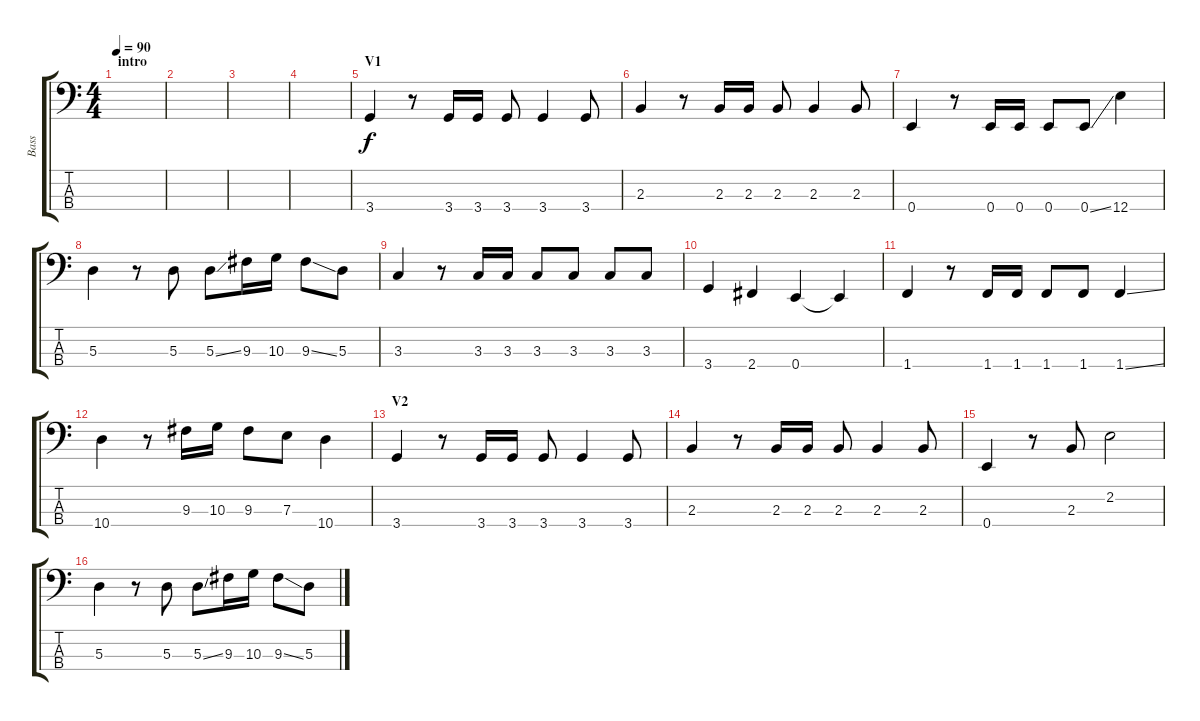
\track ("Bass" "Bass") {instrument electricbassfinger}
\staff {score tabs}
\tuning (G2 D2 A1 E1) {hide}
\ts (4 4)
\section ("" "intro")
\tempo 90
\clef f4
\ks c
|
|
|
|
\section ("" "V1")
3.4.4 r.8 3.4.16 3.4.16 3.4.8 3.4.4 3.4.8 |
2.3.4 r.8 2.3.16 2.3.16 2.3.8 2.3.4 2.3.8 |
0.4.4 r.8 0.4.16 0.4.16 0.4.8 0.4{ss}.8 12.4.4 |
5.3.4 r.8 5.3.8 5.3{ss}.8 9.3.16 10.3.16 9.3{ss}.8 5.3.8 |
3.3.4 r.8 3.3.16 3.3.16 3.3.8 3.3.8 3.3.8 3.3.8 |
3.4.4 2.4.4 0.4.4 0.4{t}.4 |
1.4.4 r.8 1.4.16 1.4.16 1.4.8 1.4.8 1.4{ss}.4 |
10.4.4 r.8 9.3.16 10.3.16 9.3.8 7.3.8 10.4.4 |
\section ("" "V2")
3.4.4 r.8 3.4.16 3.4.16 3.4.8 3.4.4 3.4.8 |
2.3.4 r.8 2.3.16 2.3.16 2.3.8 2.3.4 2.3.8 |
0.4.4 r.8 2.3.8 2.2.2 |
5.3.4 r.8 5.3.8 5.3{ss}.8 9.3.16 10.3.16 9.3{ss}.8 5.3.8
